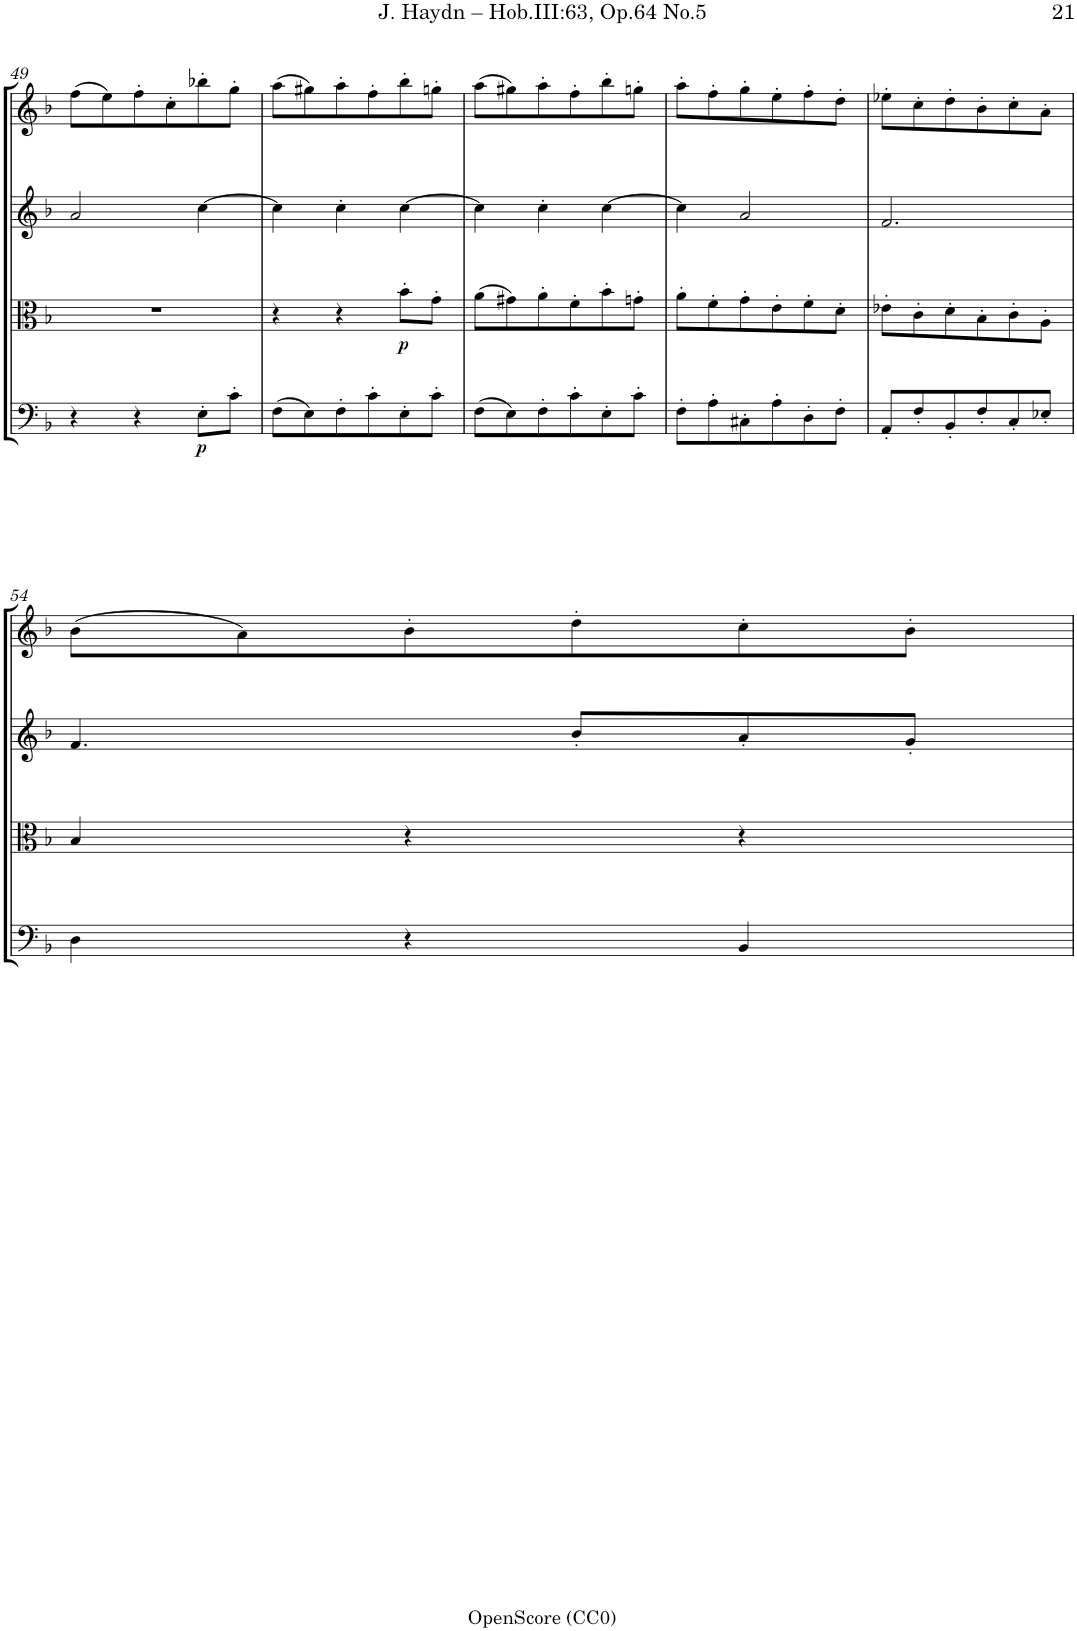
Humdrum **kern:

**kern	**dynam	**kern	**dynam	**kern	**kern
*part4	*part4	*part3	*part3	*part2	*part1
*staff4	*staff4	*staff3	*staff3	*staff2	*staff1
*I"Violoncello	*	*I"Viola	*	*I"Violin 2	*I"Violin 1
*I'Vc	*	*I'Vla	*	*I'Vln	*I'Vln
!!LO:PB:g=z
*clefF4	*	*clefC3	*	*clefG2	*clefG2
*k[b-]	*	*k[b-]	*	*k[b-]	*k[b-]
*M3/4	*	*M3/4	*	*M3/4	*M3/4
=49	=49	=49	=49	=49	=49
4r	.	2.r	.	2a/	(8ff\L
.	.	.	.	.	8ee\)
4r	.	.	.	.	8ff'\
.	.	.	.	.	8cc'\
!	!LO:DY:b	!	!	!	!
8E'\L	p	.	.	[4cc\	8bb-X'\
8c'\J	.	.	.	.	8gg'\J
=50	=50	=50	=50	=50	=50
(8F\L	.	4r	.	4cc\]	(8aa\L
8E\)	.	.	.	.	8gg#X\)
8F'\	.	4r	.	4cc'\	8aa'\
8c'\	.	.	.	.	8ff'\
!	!	!	!LO:DY:b	!	!
8E'\	.	8b-'\L	p	[4cc\	8bb-'\
8c'\J	.	8g'\J	.	.	8ggn'\J
=51	=51	=51	=51	=51	=51
(8F\L	.	(8a\L	.	4cc\]	(8aa\L
8E\)	.	8g#X\)	.	.	8gg#X\)
8F'\	.	8a'\	.	4cc'\	8aa'\
8c'\	.	8f'\	.	.	8ff'\
8E'\	.	8b-'\	.	[4cc\	8bb-'\
8c'\J	.	8gn'\J	.	.	8ggn'\J
=52	=52	=52	=52	=52	=52
8F'\L	.	8a'\L	.	4cc\]	8aa'\L
8A'\	.	8f'\	.	.	8ff'\
8C#X'\	.	8g'\	.	2a/	8gg'\
8A'\	.	8e'\	.	.	8ee'\
8D'\	.	8f'\	.	.	8ff'\
8F'\J	.	8d'\J	.	.	8dd'\J
=53	=53	=53	=53	=53	=53
8AA'/L	.	8e-X'\L	.	2.f/	8ee-X'\L
8F'/	.	8c'\	.	.	8cc'\
8BB-'/	.	8d'\	.	.	8dd'\
8F'/	.	8B-'\	.	.	8b-'\
8C'/	.	8c'\	.	.	8cc'\
8E-X'/J	.	8A'\J	.	.	8a'\J
!!LO:LB:g=z
=54	=54	=54	=54	=54	=54
4D\	.	4B-/	.	4.f/	(8b-\L
.	.	.	.	.	8a\)
4r	.	4r	.	.	8b-'\
.	.	.	.	8b-'/L	8dd'\
4BB-/	.	4r	.	8a'/	8cc'\
.	.	.	.	8g'/J	8b-'\J
=	=	=	=	=	=
*-	*-	*-	*-	*-	*-
